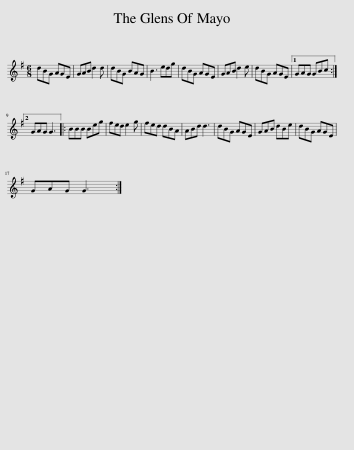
X:1
L:1/8
M:6/8
I:linebreak $
K:G
V:1 treble
V:1
 dBG AGE | GAB d2 d | dBG BAG | B3 edg | dBG AGE | %5
 GAB d2 e | dBG AGE |1 GAG GBc :|2$ GAG G3 |: BBB Beg | %10
 fed e2 g | fed dBA | ABd d3 | dBG AGE | GAB dBe | %15
 dBG AGE |$ GAG G3 :| %17
